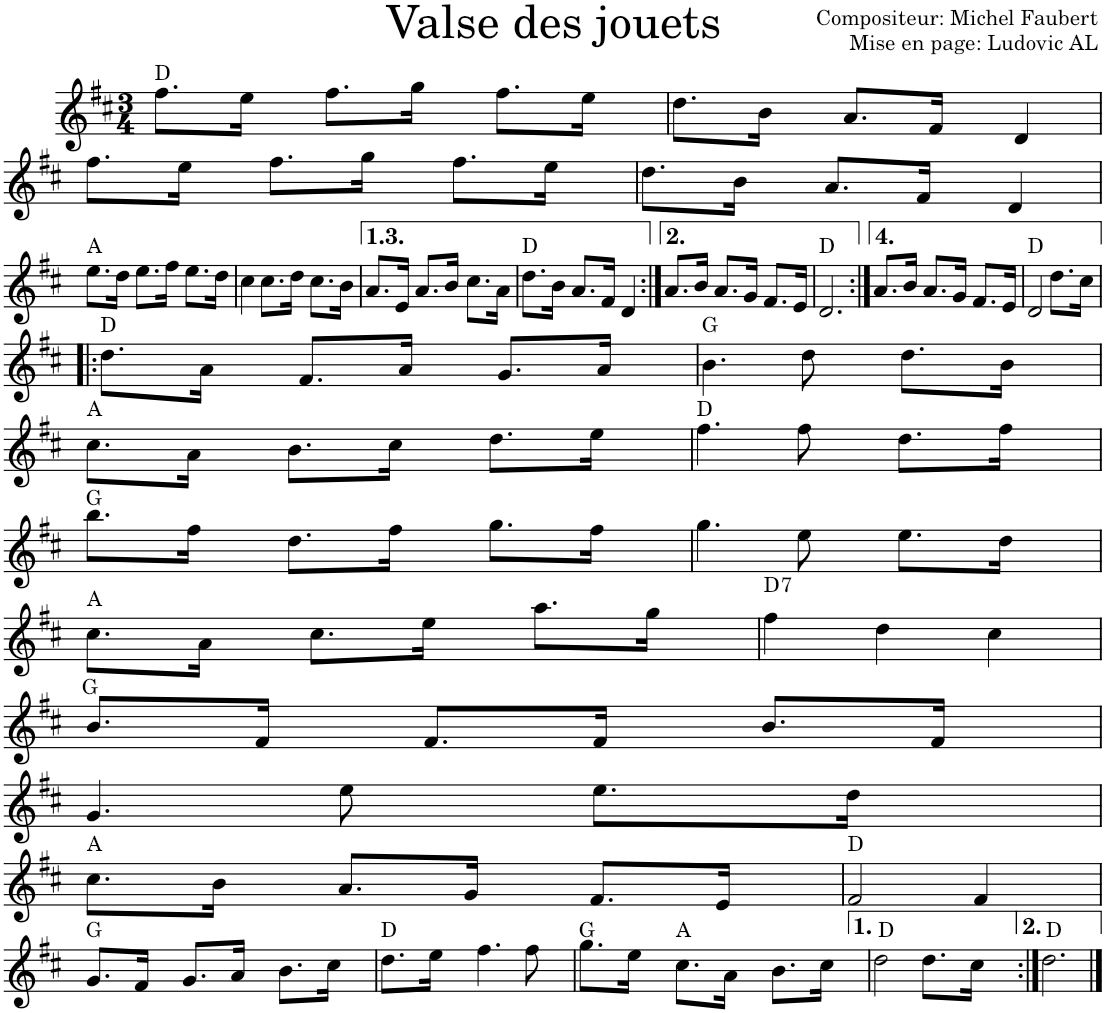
**kern	**harte
*part1	*part1
*staff1	*
*I"Violon	*
*I'Vln.	*
*clefG2	*
*k[f#c#]	*
*M3/4	*
=1	=1
8.ff#\L	D:maj
16ee\Jk	.
8.ff#\L	.
16gg\Jk	.
8.ff#\L	.
16ee\Jk	.
=2	=2
8.dd\L	.
16b\Jk	.
8.a/L	.
16f#/Jk	.
4d/	.
!!LO:LB:g=z
=3	=3
8.ff#\L	.
16ee\Jk	.
8.ff#\L	.
16gg\Jk	.
8.ff#\L	.
16ee\Jk	.
=4	=4
8.dd\L	.
16b\Jk	.
8.a/L	.
16f#/Jk	.
4d/	.
!!LO:LB:g=z
=5	=5
8.ee\L	A:maj
16dd\Jk	.
8.ee\L	.
16ff#\Jk	.
8.ee\L	.
16dd\Jk	.
=6	=6
4cc#\	.
8.cc#\L	.
16dd\Jk	.
8.cc#\L	.
16b\Jk	.
=7	=7
8.a/L	.
16e/Jk	.
8.a/L	.
16b/Jk	.
8.cc#\L	.
16a\Jk	.
=8	=8
8.dd\L	D:maj
16b\Jk	.
8.a/L	.
16f#/Jk	.
4d/	.
=9:|!	=9:|!
8.a/L	.
16b/Jk	.
8.a/L	.
16g/Jk	.
8.f#/L	.
16e/Jk	.
=10	=10
2.d/	D:maj
=11:|!	=11:|!
8.a/L	.
16b/Jk	.
8.a/L	.
16g/Jk	.
8.f#/L	.
16e/Jk	.
=12	=12
2d/	D:maj
8.dd\L	.
16cc#\Jk	.
!!LO:LB:g=z
=13!|:	=13!|:
8.dd\L	D:maj
16a\Jk	.
8.f#/L	.
16a/Jk	.
8.g/L	.
16a/Jk	.
=14	=14
4.b\	G:maj
8dd\	.
8.dd\L	.
16b\Jk	.
!!LO:LB:g=z
=15	=15
8.cc#\L	A:maj
16a\Jk	.
8.b\L	.
16cc#\Jk	.
8.dd\L	.
16ee\Jk	.
=16	=16
4.ff#\	D:maj
8ff#\	.
8.dd\L	.
16ff#\Jk	.
!!LO:LB:g=z
=17	=17
8.bb\L	G:maj
16ff#\Jk	.
8.dd\L	.
16ff#\Jk	.
8.gg\L	.
16ff#\Jk	.
=18	=18
4.gg\	.
8ee\	.
8.ee\L	.
16dd\Jk	.
!!LO:LB:g=z
=19	=19
8.cc#\L	A:maj
16a\Jk	.
8.cc#\L	.
16ee\Jk	.
8.aa\L	.
16gg\Jk	.
=20	=20
!	!LO:H:kt=7
4ff#\	D:7
4dd\	.
4cc#\	.
!!LO:LB:g=z
=21	=21
8.b/L	G:maj
16f#/Jk	.
8.f#/L	.
16f#/Jk	.
8.b/L	.
16f#/Jk	.
!!LO:LB:g=z
=22	=22
4.g/	.
8ee\	.
8.ee\L	.
16dd\Jk	.
!!LO:LB:g=z
=23	=23
8.cc#\L	A:maj
16b\Jk	.
8.a/L	.
16g/Jk	.
8.f#/L	.
16e/Jk	.
=24	=24
2f#/	D:maj
4f#/	.
!!LO:LB:g=z
=25	=25
8.g/L	G:maj
16f#/Jk	.
8.g/L	.
16a/Jk	.
8.b\L	.
16cc#\Jk	.
=26	=26
8.dd\L	D:maj
16ee\Jk	.
4.ff#\	.
8ff#\	.
=27	=27
8.gg\L	G:maj
16ee\Jk	.
8.cc#\L	A:maj
16a\Jk	.
8.b\L	.
16cc#\Jk	.
=28	=28
2dd\	D:maj
8.dd\L	.
16cc#\Jk	.
=29:|!	=29:|!
2.dd\	D:maj
==	==
*-	*-
